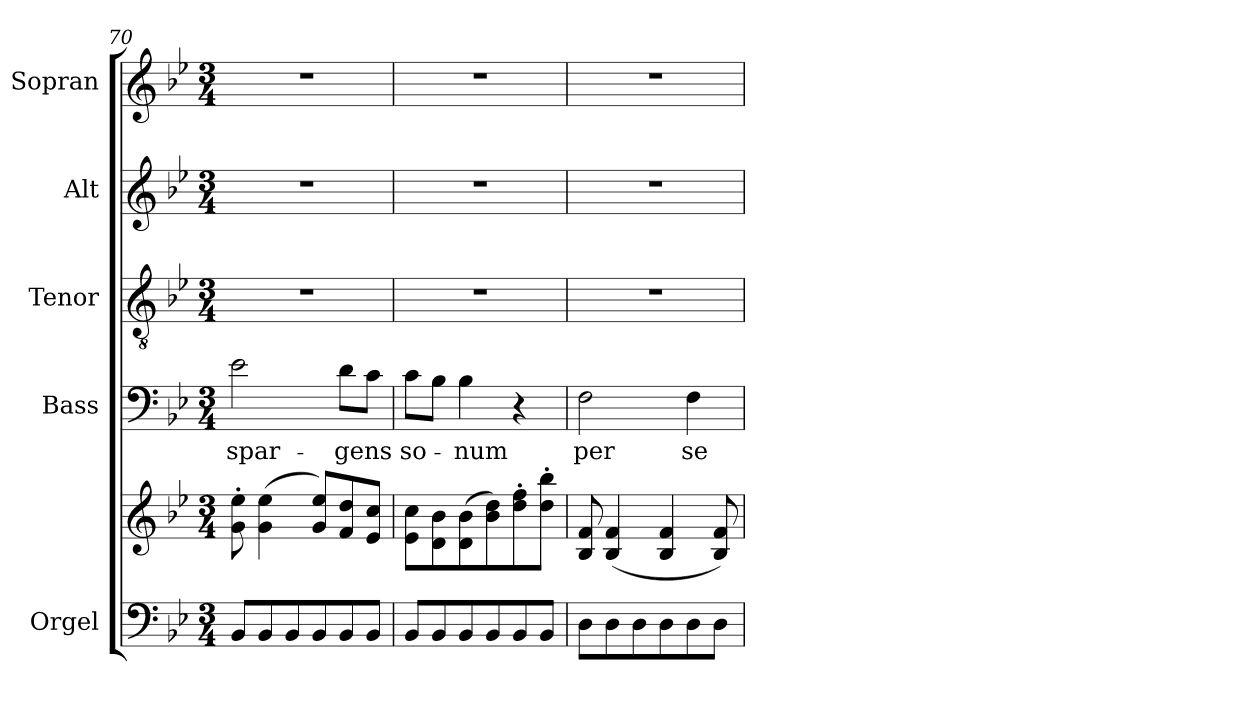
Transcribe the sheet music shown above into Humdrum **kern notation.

**kern	**kern	**kern	**text	**kern	**kern	**kern
*part5	*part5	*part4	*part4	*part3	*part2	*part1
*staff6	*staff5	*staff4	*staff4	*staff3	*staff2	*staff1
*I"Orgel	*	*I"Bass	*	*I"Tenor	*I"Alt	*I"Sopran
*I'Org.	*	*I'B.	*	*I'T.	*I'A.	*I'S.
*clefF4	*clefG2	*clefF4	*	*clefGv2	*clefG2	*clefG2
*k[b-e-]	*k[b-e-]	*k[b-e-]	*	*k[b-e-]	*k[b-e-]	*k[b-e-]
*B-:	*B-:	*B-:	*	*B-:	*B-:	*B-:
*M3/4	*M3/4	*M3/4	*	*M3/4	*M3/4	*M3/4
=70	=70	=70	=70	=70	=70	=70
!	!	!	!LO:LY:b	!	!	!
8BB-/L	8g\'> 8ee-\'>	2e-\	spar-	2.r	2.r	2.r
8BB-/	(>4g\ 4ee-\	.	.	.	.	.
8BB-/	.	.	.	.	.	.
8BB-/	8g/ 8ee-/L)	.	.	.	.	.
!	!	!	!LO:LY:b	!	!	!
8BB-/	8f/ 8dd/	8d\L	-gens	.	.	.
8BB-/J	8e-/ 8cc/J	8c\J	.	.	.	.
=71	=71	=71	=71	=71	=71	=71
!	!	!	!LO:LY:b	!	!	!
8BB-/L	8e-\ 8cc\L	8c\L	so-	2.r	2.r	2.r
8BB-/	8d\ 8b-\	8B-\J	.	.	.	.
!	!	!	!LO:LY:b	!	!	!
8BB-/	(>8d\ 8b-\	4B-\	-num	.	.	.
8BB-/	8b-\ 8dd\)	.	.	.	.	.
8BB-/	8dd\'> 8ff\'>	4r	.	.	.	.
8BB-/J	8dd\'> 8bb-\'>J	.	.	.	.	.
=72	=72	=72	=72	=72	=72	=72
!	!	!	!LO:LY:b	!	!	!
8D\L	8B-/ 8f/	2F\	per	2.r	2.r	2.r
8D\	(<4B-/ 4f/	.	.	.	.	.
8D\	.	.	.	.	.	.
8D\	4B-/ 4f/	.	.	.	.	.
!	!	!	!LO:LY:b	!	!	!
8D\	.	4F\	se-	.	.	.
8D\J	8B-/ 8f/)	.	.	.	.	.
=	=	=	=	=	=	=
*-	*-	*-	*-	*-	*-	*-
